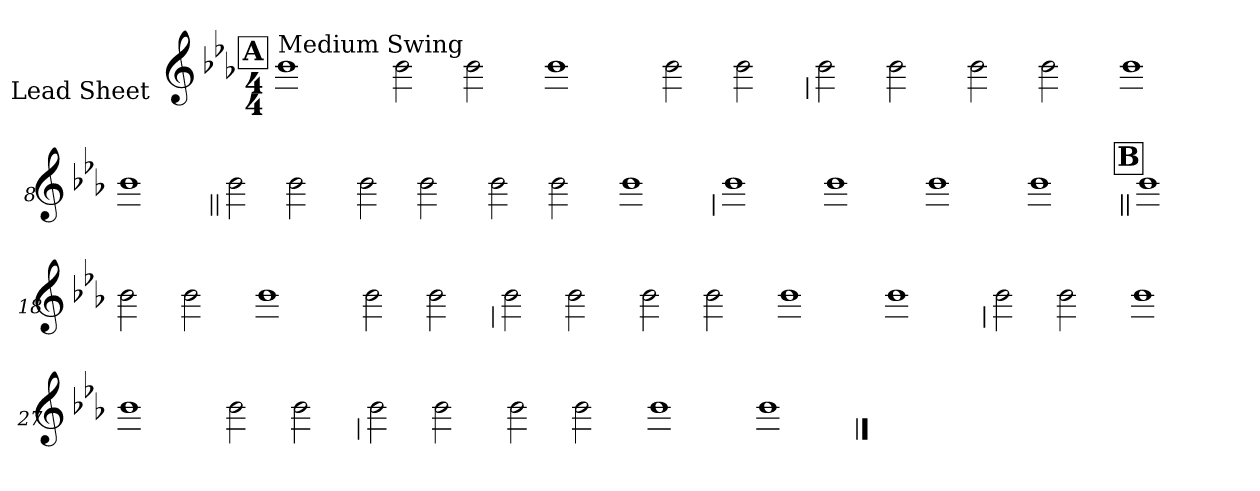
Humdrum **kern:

**kern
*part1
*staff1
*I"Lead Sheet
*stria0
*clefG2
*k[b-e-a-]
*E-:
*M4/4
!!LO:REH:place=s1:a:t=A
=1||
!LO:TX:a:t=Medium Swing
1b-
=2-
2b-
2b-
=3-
1b-
=4-
2b-
2b-
!!LO:LB:g=z
=5
2b-
2b-
=6-
2b-
2b-
=7-
1b-
=8-
1b-
!!LO:LB:g=z
=9||
2b-
2b-
=10-
2b-
2b-
=11-
2b-
2b-
=12-
1b-
!!LO:LB:g=z
=13
1b-
=14-
1b-
=15-
1b-
=16-
1b-
!!LO:LB:g=z
!!LO:REH:place=s1:a:t=B
=17||
1b-
=18-
2b-
2b-
=19-
1b-
=20-
2b-
2b-
!!LO:LB:g=z
=21
2b-
2b-
=22-
2b-
2b-
=23-
1b-
=24-
1b-
!!LO:LB:g=z
=25
2b-
2b-
=26-
1b-
=27-
1b-
=28-
2b-
2b-
!!LO:LB:g=z
=29
2b-
2b-
=30-
2b-
2b-
=31-
1b-
=32-
1b-
==
*-
